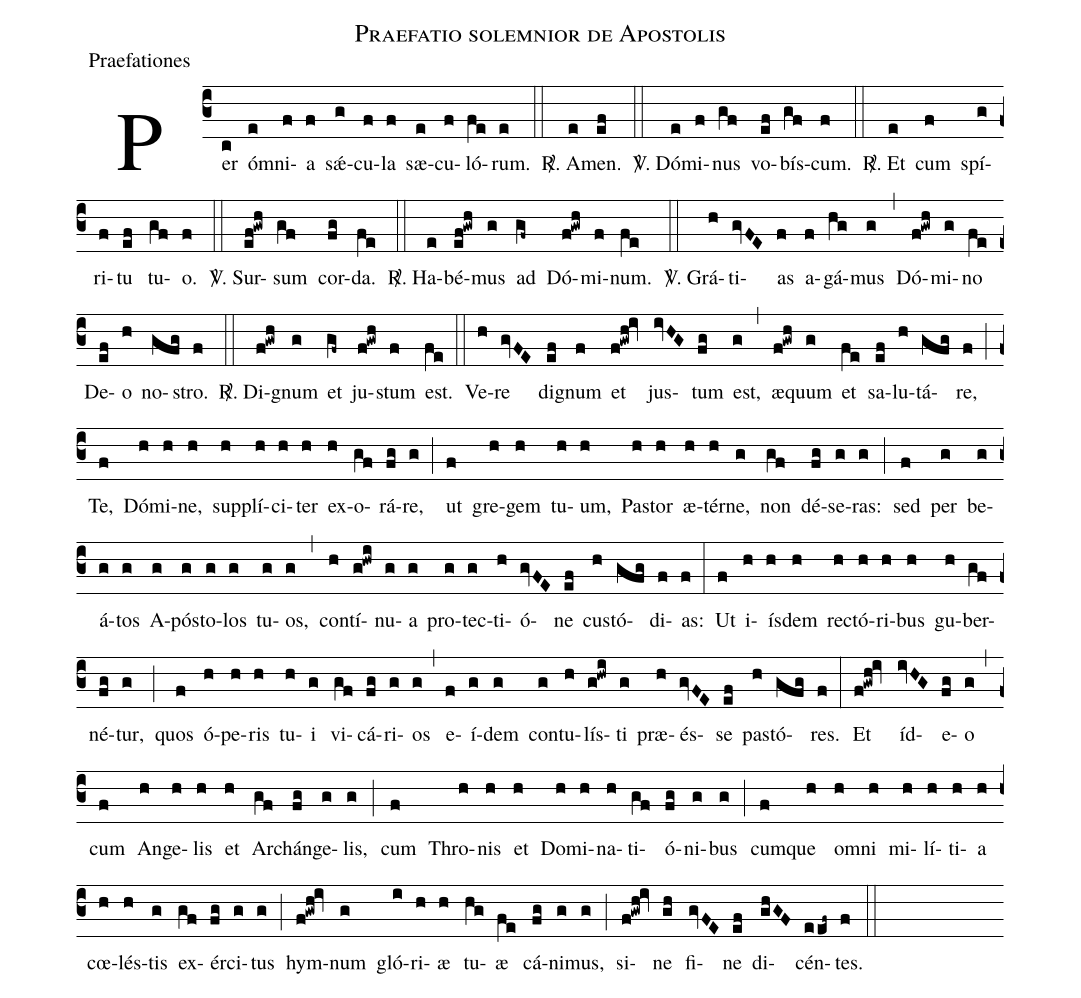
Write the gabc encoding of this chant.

name:Praefatio solemnior de Apostolis;
office-part:Praefationes;
%%
(c3) Per(c) óm(e)ni(f)a(f) sǽ(g)cu(f)la(f) sæ(e)cu(f)ló(fe)rum.(e) (::)

<sp>R/</sp>. A(e)men.(ef) (::)

<sp>V/</sp>. Dó(e)mi(f)nus(gf) vo(ef)bís(gf)cum.(f) (::)

<sp>R/</sp>. Et(e) cum(f) spí(g)ri(f)tu(ef) tu(gf)o.(f) (::)

<sp>V/</sp>. Sur(ef!gwh)sum(gf) cor(fg)da.(fe) (::)

<sp>R/</sp>. Ha(e)bé(ef!gwh)mus(g) ad(gf~) Dó(f!gwh)mi(f)num.(fe) (::)

<sp>V/</sp>. Grá(h)ti(gvFE)as(f) a(f)gá(hg)mus(g) (,)
Dó(f!gwh)mi(g)no(fe) De(ef)o(h) no(gfg)stro.(f) (::)

<sp>R/</sp>. Di(f!gwh)gnum(g) et(gf~) ju(f!gwh)stum(f) est.(fe) (::)

Ve(h)re(gvFE) di(ef)gnum(f) et(f!gwh!iv) jus(ivHG)tum(fg) est,(g) (,) æ(f!gwh)quum(g) et(fe) sa(ef)lu(h)tá(gfg)re,(f) (;)
Te,(f) Dó(h)mi(h)ne,(h) sup(h)plí(h)ci(h)ter(h) ex(h)o(gf)rá(fg)re,(g) (;)
ut(f) gre(h)gem(h) tu(h)um,(h) Pas(h)tor(h) æ(h)tér(h)ne,(g) non(gf) dé(fg)se(g)ras:(g) (;)
sed(f) per(g) be(g)á(g)tos(g) A(g)pós(g)to(g)los(g) tu(g)os,(g) (,) con(h)tí(g!hwi)nu(g)a(g) pro(g)tec(g)ti(h)ó(gvFE)ne(ef) cus(h)tó(gfg)di(f)as:(f) (:)

Ut(f) i(h)ís(h)dem(h) rec(h)tó(h)ri(h)bus(h) gu(h)ber(gf)né(fg)tur,(g) (;)
quos(f) ó(h)pe(h)ris(h) tu(h)i(g) vi(gf)cá(fg)ri(g)os(g) (,) e(f)í(g)dem(g) con(g)tu(h)lís(g!hwi)ti(g) præ(h)és(gvFE)se(ef) pas(h)tó(gfg)res.(f) (:)

Et(f!gwh!iv) íd(ivHG)e(fg)o(g) (,) cum(f) An(h)ge(h)lis(h) et(h) Arch(gf)án(fg)ge(g)lis,(g) (;)
cum(f) Thro(h)nis(h) et(h) Do(h)mi(h)na(h)ti(gf)ó(fg)ni(g)bus(g) (;)
cum(f)que(h) om(h)ni(h) mi(h)lí(h)ti(h)a(h) cœ(h)lés(h)tis(g) ex(gf)ér(fg)ci(g)tus(g) (;)
hym(f!gwh!iv)num(g) gló(i)ri(h)æ(h) tu(hg)æ(fe) cá(fg)ni(g)mus,(g) (;)
si(f!gwh!iv)ne(gh) fi(gvFE)ne(ef) di(ghGF)cén(eef~)tes.(f) (::)
